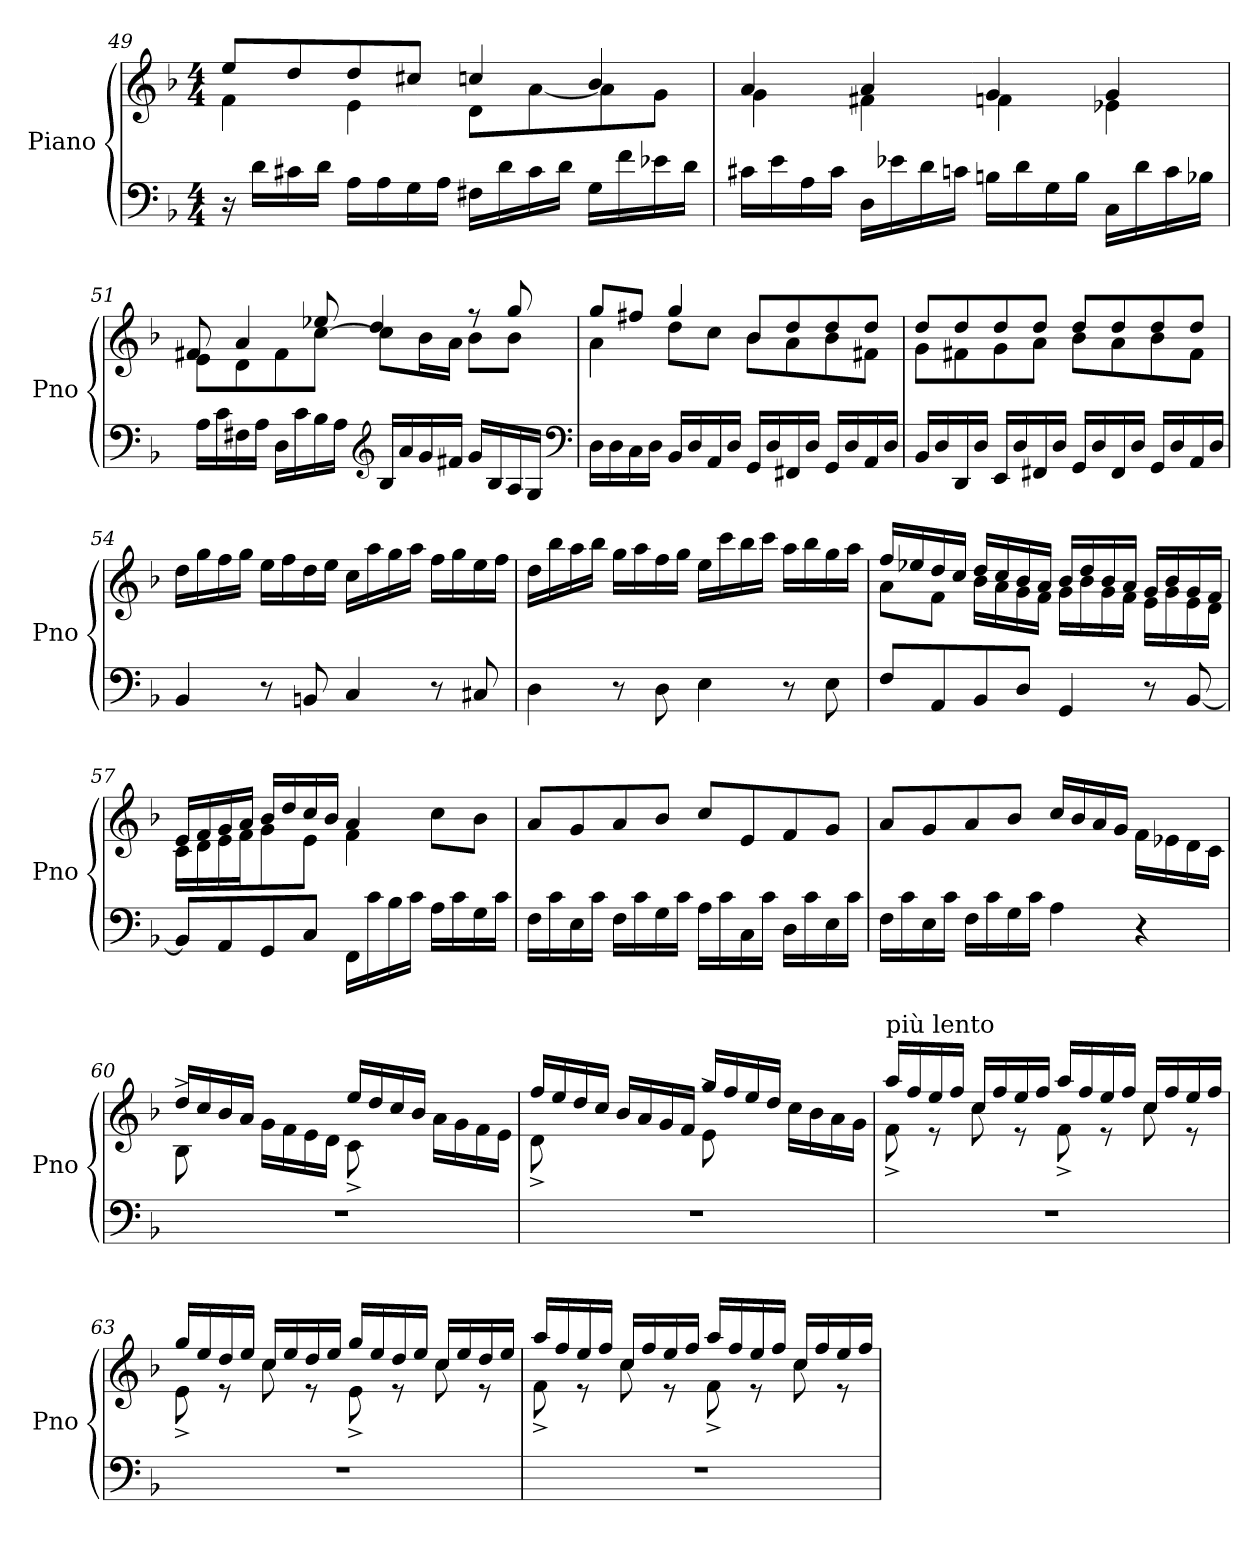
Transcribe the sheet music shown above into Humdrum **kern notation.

**kern	**kern
*part1	*part1
*staff2	*staff1
*I"Piano	*
*I'Pno	*
!!LO:LB:g=z
*clefF4	*clefG2
*k[b-]	*k[b-]
*F:	*F:
*M4/4	*M4/4
=49	=49
*	*^
16r	8ee/L	4f\
16d\LL	.	.
16c#X\	8dd/	.
16d\JJ	.	.
16A\LL	8dd/	4e\
16A\	.	.
16G\	8cc#X/J	.
16A\JJ	.	.
16F#X\LL	4ccn/	8d\L
16d\	.	.
16c#\	.	[8a\
16d\JJ	.	.
16G\LL	4b-/	8a\]
16f\	.	.
16e-X\	.	8g\J
16d\JJ	.	.
=50	=50	=50
16c#X\LL	4a/	4g\
16e\	.	.
16A\	.	.
16c#\JJ	.	.
16D\LL	4a/	4f#X\
16e-X\	.	.
16d\	.	.
16cn\JJ	.	.
16Bn\LL	4g/	4fn\
16d\	.	.
16G\	.	.
16B\JJ	.	.
16C\LL	4g/	4e-X\
16d\	.	.
16c\	.	.
16B-X\JJ	.	.
!!LO:LB:g=z	!!
=51	=51	=51
16A\LL	8e\L	8f#X/
16c\	.	.
16F#X\	8d\	4a/
16A\JJ	.	.
16D\LL	8f#\	.
16c\	.	.
16B-\	[8cc\J	8ee-X/
16A\JJ	.	.
*clefG2	*	*
16B-/LL	8cc\L]	4dd/
16a/	.	.
16g/	16b-\L	.
16f#X/JJ	16a\JJ	.
16g/LL	8b-\L	8rff
16B-/	.	.
16A/	8b-\J	8gg/
16G/JJ	.	.
*clefF4	*	*
=52	=52	=52
16D\LL	8gg/L	4a\
16D\	.	.
16C\	8ff#X/J	.
16D\JJ	.	.
16BB-/LL	4gg/	8dd\L
16D/	.	.
16AA/	.	8cc\J
16D/JJ	.	.
16GG/LL	8b-/L	8b-\L
16D/	.	.
16FF#X/	8dd/	8a\
16D/JJ	.	.
16GG/LL	8dd/	8b-\
16D/	.	.
16AA/	8dd/J	8f#X\J
16D/JJ	.	.
!!LO:PB:g=z	!!
=53	=53	=53
16BB-/LL	8dd/L	8g\L
16D/	.	.
16DD/	8dd/	8f#X\
16D/JJ	.	.
16EE/LL	8dd/	8g\
16D/	.	.
16FF#X/	8dd/J	8a\J
16D/JJ	.	.
16GG/LL	8dd/L	8b-\L
16D/	.	.
16FF#/	8dd/	8a\
16D/JJ	.	.
16GG/LL	8dd/	8b-\
16D/	.	.
16AA/	8dd/J	8f#\J
16D/JJ	.	.
*	*v	*v
=54	=54
4BB-/	16dd\LL
.	16gg\
.	16ff\
.	16gg\JJ
8r	16ee\LL
.	16ff\
8BBn/	16dd\
.	16ee\JJ
4C/	16cc\LL
.	16aa\
.	16gg\
.	16aa\JJ
8r	16ff\LL
.	16gg\
8C#X/	16ee\
.	16ff\JJ
!!LO:LB:g=z
=55	=55
4D\	16dd\LL
.	16bb-\
.	16aa\
.	16bb-\JJ
8r	16gg\LL
.	16aa\
8D\	16ff\
.	16gg\JJ
4E\	16ee\LL
.	16ccc\
.	16bb-\
.	16ccc\JJ
8r	16aa\LL
.	16bb-\
8E\	16gg\
.	16aa\JJ
=56	=56
*	*^
8F/L	16ff/LL	8a\L
.	16ee-X/	.
8AA/	16dd/	8f\J
.	16cc/JJ	.
8BB-/	16dd/LL	16b-\LL
.	16cc/	16a\
8D/J	16b-/	16g\
.	16a/JJ	16f\JJ
4GG/	16b-/LL	16g\LL
.	16dd/	16b-\
.	16b-/	16g\
.	16a/JJ	16f\JJ
8r	16g/LL	16e\LL
.	16b-/	16g\
[8BB-/	16g/	16e\
.	16f/JJ	16d\JJ
!!LO:LB:g=z	!!
=57	=57	=57
8BB-/L]	16e/LL	16c\LL
.	16f/	16d\
8AA/	16g/	16e\
.	16a/JJ	16f\J
8GG/	16b-/LL	8g\
.	16dd/	.
8C/J	16cc/	8e\J
.	16b-/JJ	.
16FF\LL	4a/	4f\
16c\	.	.
16B-\	.	.
16c\JJ	.	.
16A\LL	4ryy	8cc\L
16c\	.	.
16G\	.	8b-\J
16c\JJ	.	.
*	*v	*v
=58	=58
16F\LL	8a/L
16c\	.
16E\	8g/
16c\JJ	.
16F\LL	8a/
16c\	.
16G\	8b-/J
16c\JJ	.
16A\LL	8cc/L
16c\	.
16C\	8e/
16c\JJ	.
16D\LL	8f/
16c\	.
16E\	8g/J
16c\JJ	.
!!LO:LB:g=z
=59	=59
16F\LL	8a/L
16c\	.
16E\	8g/
16c\JJ	.
16F\LL	8a/
16c\	.
16G\	8b-/J
16c\JJ	.
4A\	16cc/LL
.	16b-/
.	16a/
.	16g/JJ
4r	16f\LL
.	16e-X\
.	16d\
.	16c\JJ
=60	=60
*	*^
1r	8B-^\	16dd/LL
.	.	16cc/
.	8reyy	16b-/
.	.	16a/JJ
.	4ryy	16g\LL
.	.	16f\
.	.	16e\
.	.	16d\JJ
.	16ee/LL	8c^\
.	16dd/	.
.	16cc/	8ryy
.	16b-/JJ	.
.	16a\LL	4ryy
.	16g\	.
.	16f\	.
.	16e\JJ	.
!!LO:LB:g=z	!!
=61	=61	=61
1r	16ff/LL	8d^\
.	16ee/	.
.	16dd/	8ryy
.	16cc/JJ	.
.	16b-/LL	4ryy
.	16a/	.
.	16g/	.
.	16f/JJ	.
.	8e^\	16gg/LL
.	.	16ff/
.	8ryy	16ee/
.	.	16dd/JJ
.	4ryy	16cc\LL
.	.	16b-\
.	.	16a\
.	.	16g\JJ
=62	=62	=62
!	!LO:TX:a:t=più lento	!
1r	16aa/LL	8f^\
.	16ff/	.
.	16ee/	8re
.	16ff/JJ	.
.	16cc/LL	8cc\
.	16ff/	.
.	16ee/	8re
.	16ff/JJ	.
.	16aa/LL	8f^\
.	16ff/	.
.	16ee/	8re
.	16ff/JJ	.
.	16cc/LL	8cc\
.	16ff/	.
.	16ee/	8re
.	16ff/JJ	.
!!LO:LB:g=z	!!
=63	=63	=63
1r	16gg/LL	8e^\
.	16ee/	.
.	16dd/	8re
.	16ee/JJ	.
.	16cc/LL	8cc\
.	16ee/	.
.	16dd/	8re
.	16ee/JJ	.
.	16gg/LL	8e^\
.	16ee/	.
.	16dd/	8re
.	16ee/JJ	.
.	16cc/LL	8cc\
.	16ee/	.
.	16dd/	8re
.	16ee/JJ	.
=64	=64	=64
1r	16aa/LL	8f^\
.	16ff/	.
.	16ee/	8re
.	16ff/JJ	.
.	16cc/LL	8cc\
.	16ff/	.
.	16ee/	8re
.	16ff/JJ	.
.	16aa/LL	8f^\
.	16ff/	.
.	16ee/	8re
.	16ff/JJ	.
.	16cc/LL	8cc\
.	16ff/	.
.	16ee/	8re
.	16ff/JJ	.
*	*v	*v
=	=
*-	*-
